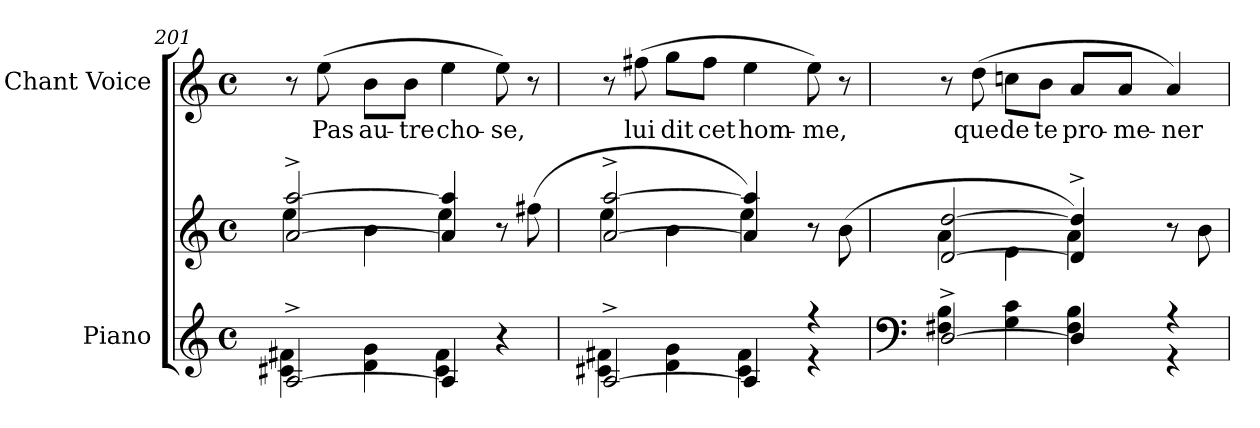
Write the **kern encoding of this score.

**kern	**kern	**kern	**text
*part2	*part2	*part1	*part1
*staff3	*staff2	*staff1	*staff1
*I"Piano	*	*I"Chant Voice	*
*I'Pno	*	*	*
*clefG2	*clefG2	*clefG2	*
*k[]	*k[]	*k[]	*
*M4/4	*M4/4	*M4/4	*
*met(c)	*met(c)	*met(c)	*
=201	=201	=201	=201
*^	*^	*	*
[<2A^/	4c#X\ 4f#X\	[<2a/^ [2aa/^	4ee\	8r	.
.	.	.	.	(8ee\	Pas
.	4d\ 4g\	.	4b\	8b\L	au-
.	.	.	.	8b\J	-tre
4A/]	4c#\ 4f#\	4a/] 4aa/]	4ee\	4ee\	cho-
4r	4ryy	8r	8ryy	8ee\)	-se,
.	.	8ryy	(8ff#X\	8r	.
=202	=202	=202	=202	=202	=202
[<2A^/	4c#X\ 4f#X\	[<2a/^ [2aa/^	4ee\	8r	.
.	.	.	.	(8ff#X\	lui
.	4d\ 4g\	.	4b\	8gg\L	dit
.	.	.	.	8ff#\J	cet
4A/]	4c#\ 4f#\	4a/] 4aa/]	4ee\)	4ee\	hom-
4r	4r	4ryy	8r	8ee\)	-me,
.	.	.	(8b\	8r	.
=203	=203	=203	=203	=203	=203
*clefF4	*	*	*	*	*
[<2D^/	4F#X\ 4B\	[<2d/ [>2dd/	4a\	8r	.
.	.	.	.	(>8dd\	que
.	4G\ 4c\	.	4e\	8ccni\L	de
.	.	.	.	8b\J	te
4D/]	4F#\ 4B\	4d/]^ 4dd/]^	4a\)	8a/L	pro-
.	.	.	.	8a/J	-me-
4r	4r	4ryy	8r	4a/)	-ner
.	.	.	8b\	.	.
*v	*v	*	*	*	*
*	*v	*v	*	*
=	=	=	=
*-	*-	*-	*-
